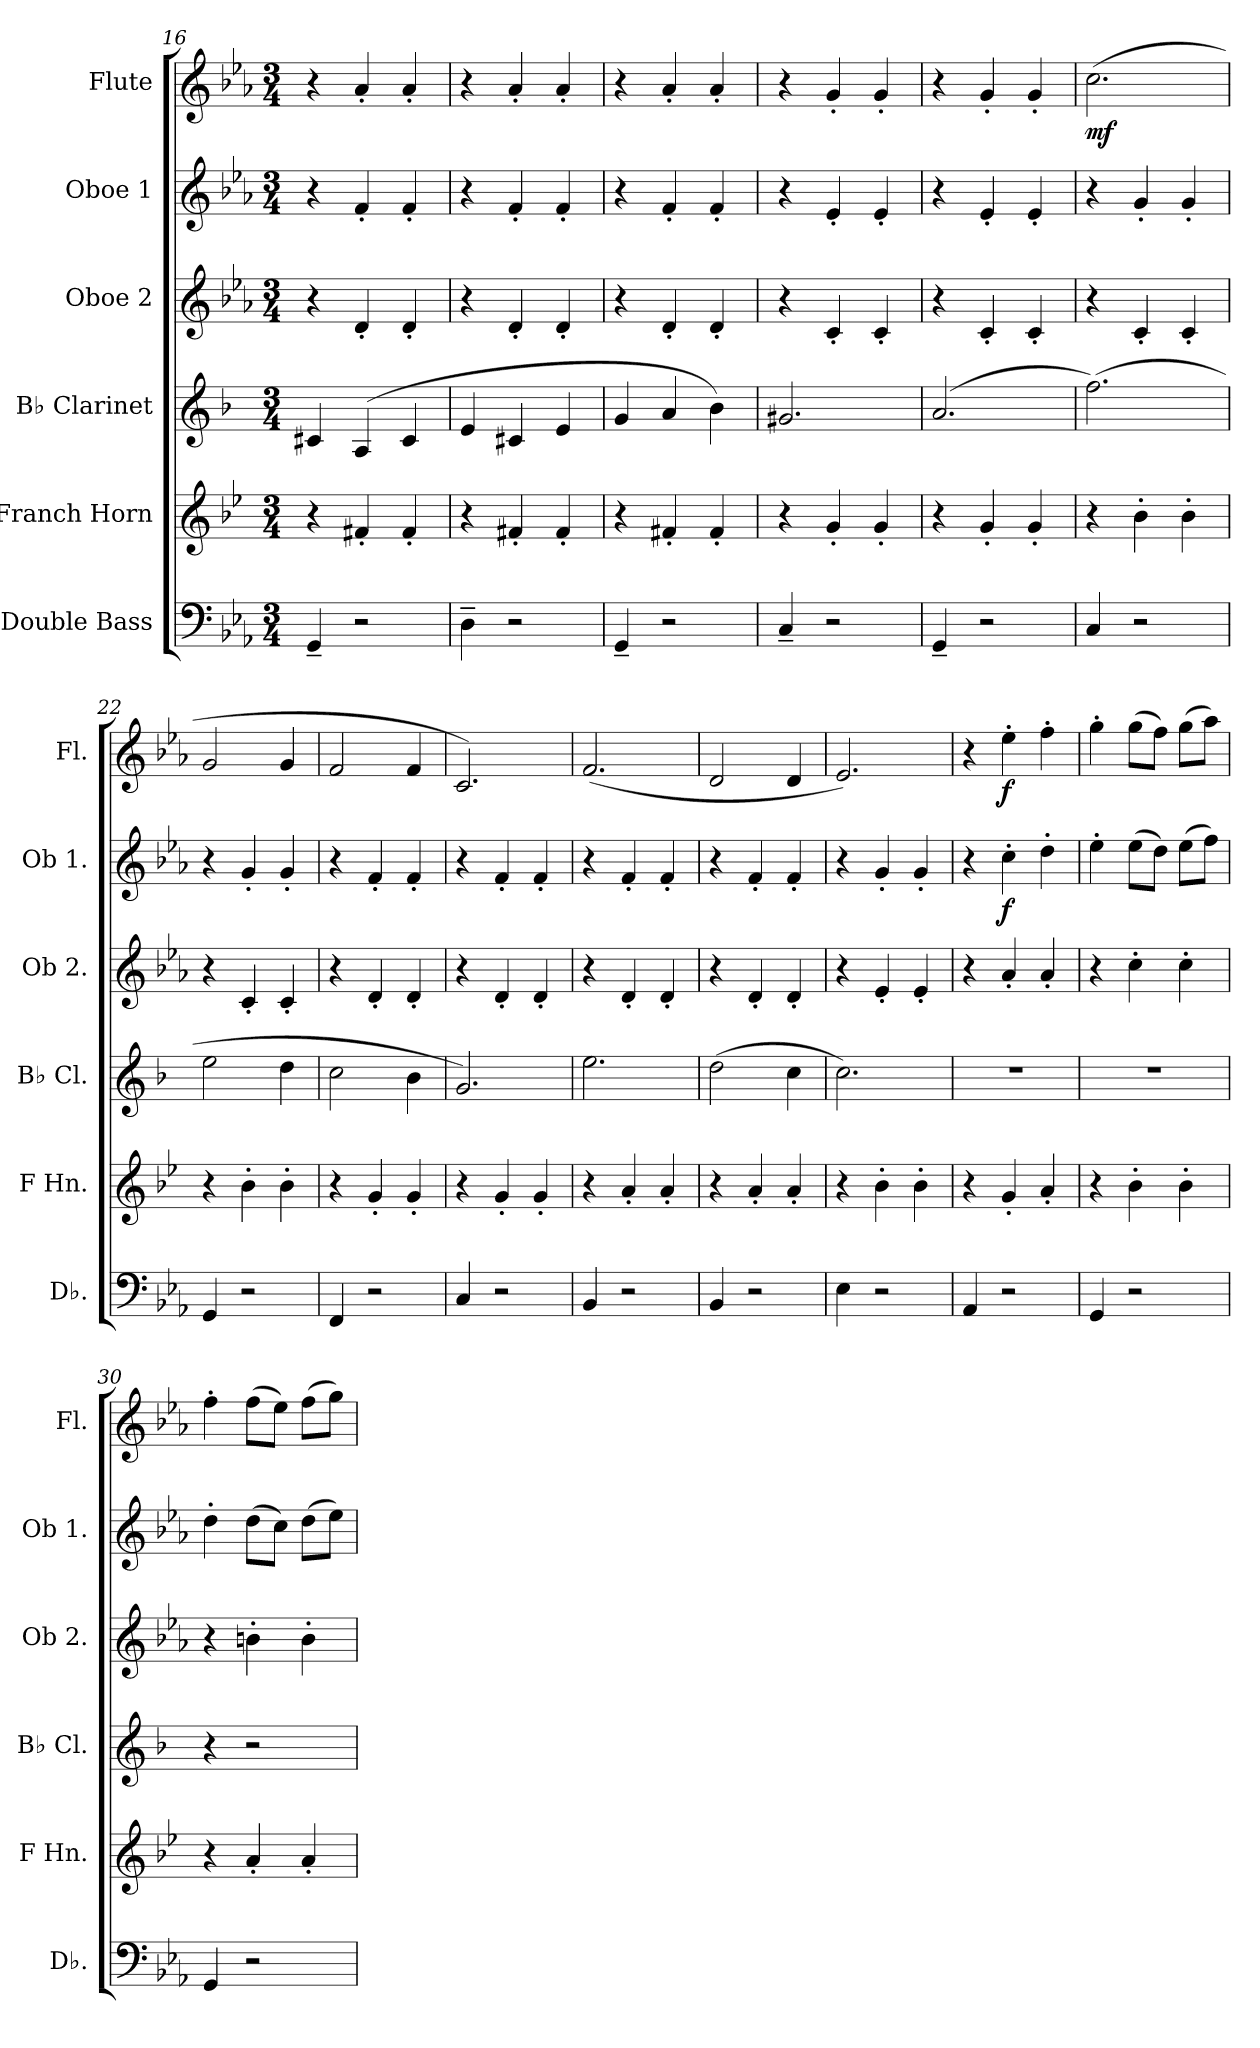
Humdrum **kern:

**kern	**kern	**kern	**kern	**kern	**dynam	**kern	**dynam
*part6	*part5	*part4	*part3	*part2	*part2	*part1	*part1
*staff6	*staff5	*staff4	*staff3	*staff2	*staff2	*staff1	*staff1
*I"Double Bass	*I"Franch Horn	*I"B♭ Clarinet	*I"Oboe 2	*I"Oboe 1	*	*I"Flute	*
*I'Db.	*I'F Hn.	*I'B♭ Cl.	*I'Ob 2.	*I'Ob 1.	*	*I'Fl.	*
*clefF4	*clefG2	*clefG2	*clefG2	*clefG2	*	*clefG2	*
*ITrd7c12	*ITrd4c7	*ITrd1c2	*	*	*	*	*
*k[b-e-a-]	*k[b-e-a-]	*k[b-e-a-]	*k[b-e-a-]	*k[b-e-a-]	*	*k[b-e-a-]	*
*M3/4	*M3/4	*M3/4	*M3/4	*M3/4	*	*M3/4	*
=16	=16	=16	=16	=16	=16	=16	=16
4GGG~/	4r	4Bn/	4r	4r	.	4r	.
2r	4Bn'/	(>4G/	4d'/	4f'/	.	4a-'/	.
.	4B'/	4B/	4d'/	4f'/	.	4a-'/	.
=17	=17	=17	=17	=17	=17	=17	=17
4DD~\	4r	4d/	4r	4r	.	4r	.
2r	4Bn'/	4Bn/	4d'/	4f'/	.	4a-'/	.
.	4B'/	4d/	4d'/	4f'/	.	4a-'/	.
=18	=18	=18	=18	=18	=18	=18	=18
4GGG~/	4r	4f/	4r	4r	.	4r	.
2r	4Bn'/	4g/	4d'/	4f'/	.	4a-'/	.
.	4B'/	4a-\)	4d'/	4f'/	.	4a-'/	.
=19	=19	=19	=19	=19	=19	=19	=19
4CC~/	4r	2.f#X/	4r	4r	.	4r	.
2r	4c'/	.	4c'/	4e-'/	.	4g'/	.
.	4c'/	.	4c'/	4e-'/	.	4g'/	.
!!LO:PB:g=z
=20	=20	=20	=20	=20	=20	=20	=20
4GGG~/	4r	(<2.g/	4r	4r	.	4r	.
2r	4c'/	.	4c'/	4e-'/	.	4g'/	.
.	4c'/	.	4c'/	4e-'/	.	4g'/	.
=21	=21	=21	=21	=21	=21	=21	=21
!	!	!	!	!	!	!	!LO:DY:b
4CC/	4r	(>2.ee-\)	4r	4r	.	(>2.cc\	mf
2r	4e-'\	.	4c'/	4g'/	.	.	.
.	4e-'\	.	4c'/	4g'/	.	.	.
=22	=22	=22	=22	=22	=22	=22	=22
4GGG/	4r	2dd\	4r	4r	.	2g/	.
2r	4e-'\	.	4c'/	4g'/	.	.	.
.	4e-'\	4cc\	4c'/	4g'/	.	4g/	.
=23	=23	=23	=23	=23	=23	=23	=23
4FFF/	4r	2b-\	4r	4r	.	2f/	.
2r	4c'/	.	4d'/	4f'/	.	.	.
.	4c'/	4a-\	4d'/	4f'/	.	4f/	.
=24	=24	=24	=24	=24	=24	=24	=24
4CC/	4r	2.f/)	4r	4r	.	2.c/)	.
2r	4c'/	.	4d'/	4f'/	.	.	.
.	4c'/	.	4d'/	4f'/	.	.	.
=25	=25	=25	=25	=25	=25	=25	=25
4BBB-/	4r	2.dd\	4r	4r	.	(>2.f/	.
2r	4d'/	.	4d'/	4f'/	.	.	.
.	4d'/	.	4d'/	4f'/	.	.	.
=26	=26	=26	=26	=26	=26	=26	=26
4BBB-/	4r	(>2cc\	4r	4r	.	2d/	.
2r	4d'/	.	4d'/	4f'/	.	.	.
.	4d'/	4b-\	4d'/	4f'/	.	4d/	.
=27	=27	=27	=27	=27	=27	=27	=27
4EE-\	4r	2.b-\)	4r	4r	.	2.e-/)	.
2r	4e-'\	.	4e-'/	4g'/	.	.	.
.	4e-'\	.	4e-'/	4g'/	.	.	.
=28	=28	=28	=28	=28	=28	=28	=28
4AAA-/	4r	2.r	4r	4r	.	4r	.
!	!	!	!	!	!LO:DY:b	!	!LO:DY:b
2r	4c'/	.	4a-'/	4cc'\	f	4ee-'\	f
.	4d'/	.	4a-'/	4dd'\	.	4ff'\	.
=29	=29	=29	=29	=29	=29	=29	=29
4GGG/	4r	2.r	4r	4ee-'\	.	4gg'\	.
2r	4e-'\	.	4cc'\	(>8ee-\L	.	(>8gg\L	.
.	.	.	.	8dd\J)	.	8ff\J)	.
.	4e-'\	.	4cc'\	(>8ee-\L	.	(>8gg\L	.
.	.	.	.	8ff\J)	.	8aa-\J)	.
!!LO:LB:g=z
=30	=30	=30	=30	=30	=30	=30	=30
4GGG/	4r	4r	4r	4dd'\	.	4ff'\	.
2r	4d'/	2r	4bn'\	(>8dd\L	.	(>8ff\L	.
.	.	.	.	8cc\J)	.	8ee-\J)	.
.	4d'/	.	4b'\	(>8dd\L	.	(>8ff\L	.
.	.	.	.	8ee-\J)	.	8gg\J)	.
=	=	=	=	=	=	=	=
*-	*-	*-	*-	*-	*-	*-	*-
